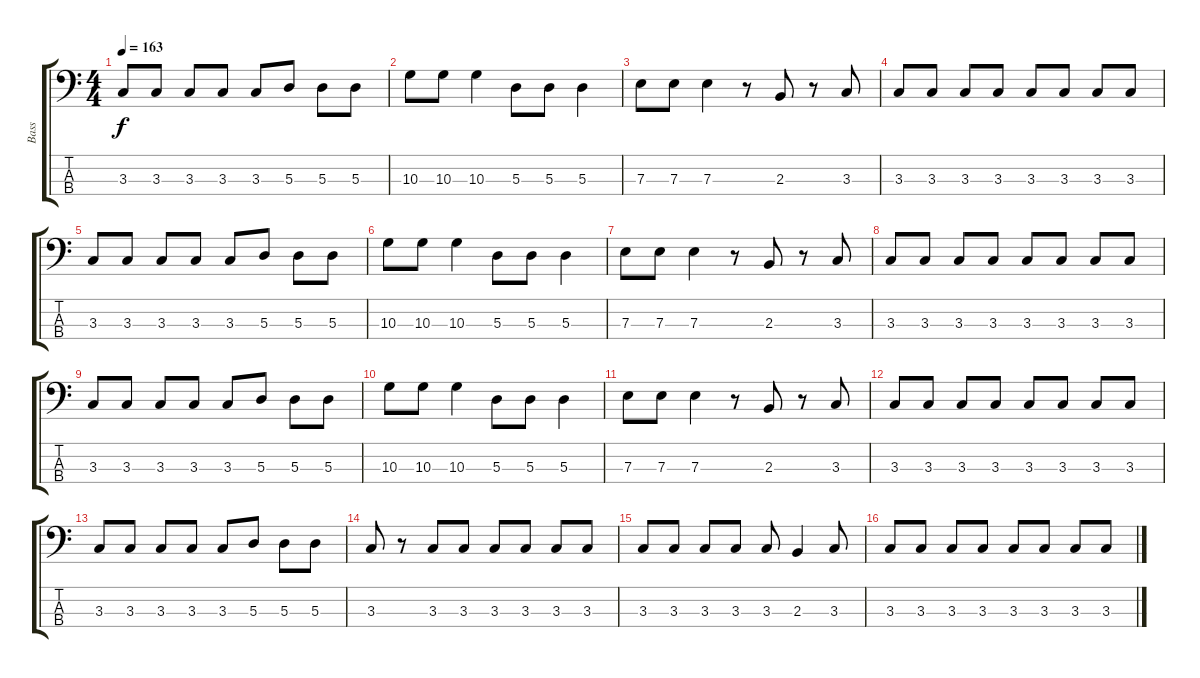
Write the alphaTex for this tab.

\track ("Bass" "Bass") {instrument electricbassfinger}
\staff {score tabs}
\tuning (G2 D2 A1 E1) {hide}
\ts (4 4)
\tempo 163
\clef f4
\ks c
3.3.8{dy f} 3.3.8 3.3.8 3.3.8 3.3.8 5.3.8 5.3.8 5.3.8 |
10.3.8 10.3.8 10.3.4 5.3.8 5.3.8 5.3.4 |
7.3.8 7.3.8 7.3.4 r.8 2.3.8 r.8 3.3.8 |
3.3.8 3.3.8 3.3.8 3.3.8 3.3.8 3.3.8 3.3.8 3.3.8 |
3.3.8 3.3.8 3.3.8 3.3.8 3.3.8 5.3.8 5.3.8 5.3.8 |
10.3.8 10.3.8 10.3.4 5.3.8 5.3.8 5.3.4 |
7.3.8 7.3.8 7.3.4 r.8 2.3.8 r.8 3.3.8 |
3.3.8 3.3.8 3.3.8 3.3.8 3.3.8 3.3.8 3.3.8 3.3.8 |
3.3.8 3.3.8 3.3.8 3.3.8 3.3.8 5.3.8 5.3.8 5.3.8 |
10.3.8 10.3.8 10.3.4 5.3.8 5.3.8 5.3.4 |
7.3.8 7.3.8 7.3.4 r.8 2.3.8 r.8 3.3.8 |
3.3.8 3.3.8 3.3.8 3.3.8 3.3.8 3.3.8 3.3.8 3.3.8 |
3.3.8 3.3.8 3.3.8 3.3.8 3.3.8 5.3.8 5.3.8 5.3.8 |
3.3.8 r.8 3.3.8 3.3.8 3.3.8 3.3.8 3.3.8 3.3.8 |
3.3.8 3.3.8 3.3.8 3.3.8 3.3.8 2.3.4 3.3.8 |
3.3.8 3.3.8 3.3.8 3.3.8 3.3.8 3.3.8 3.3.8 3.3.8
